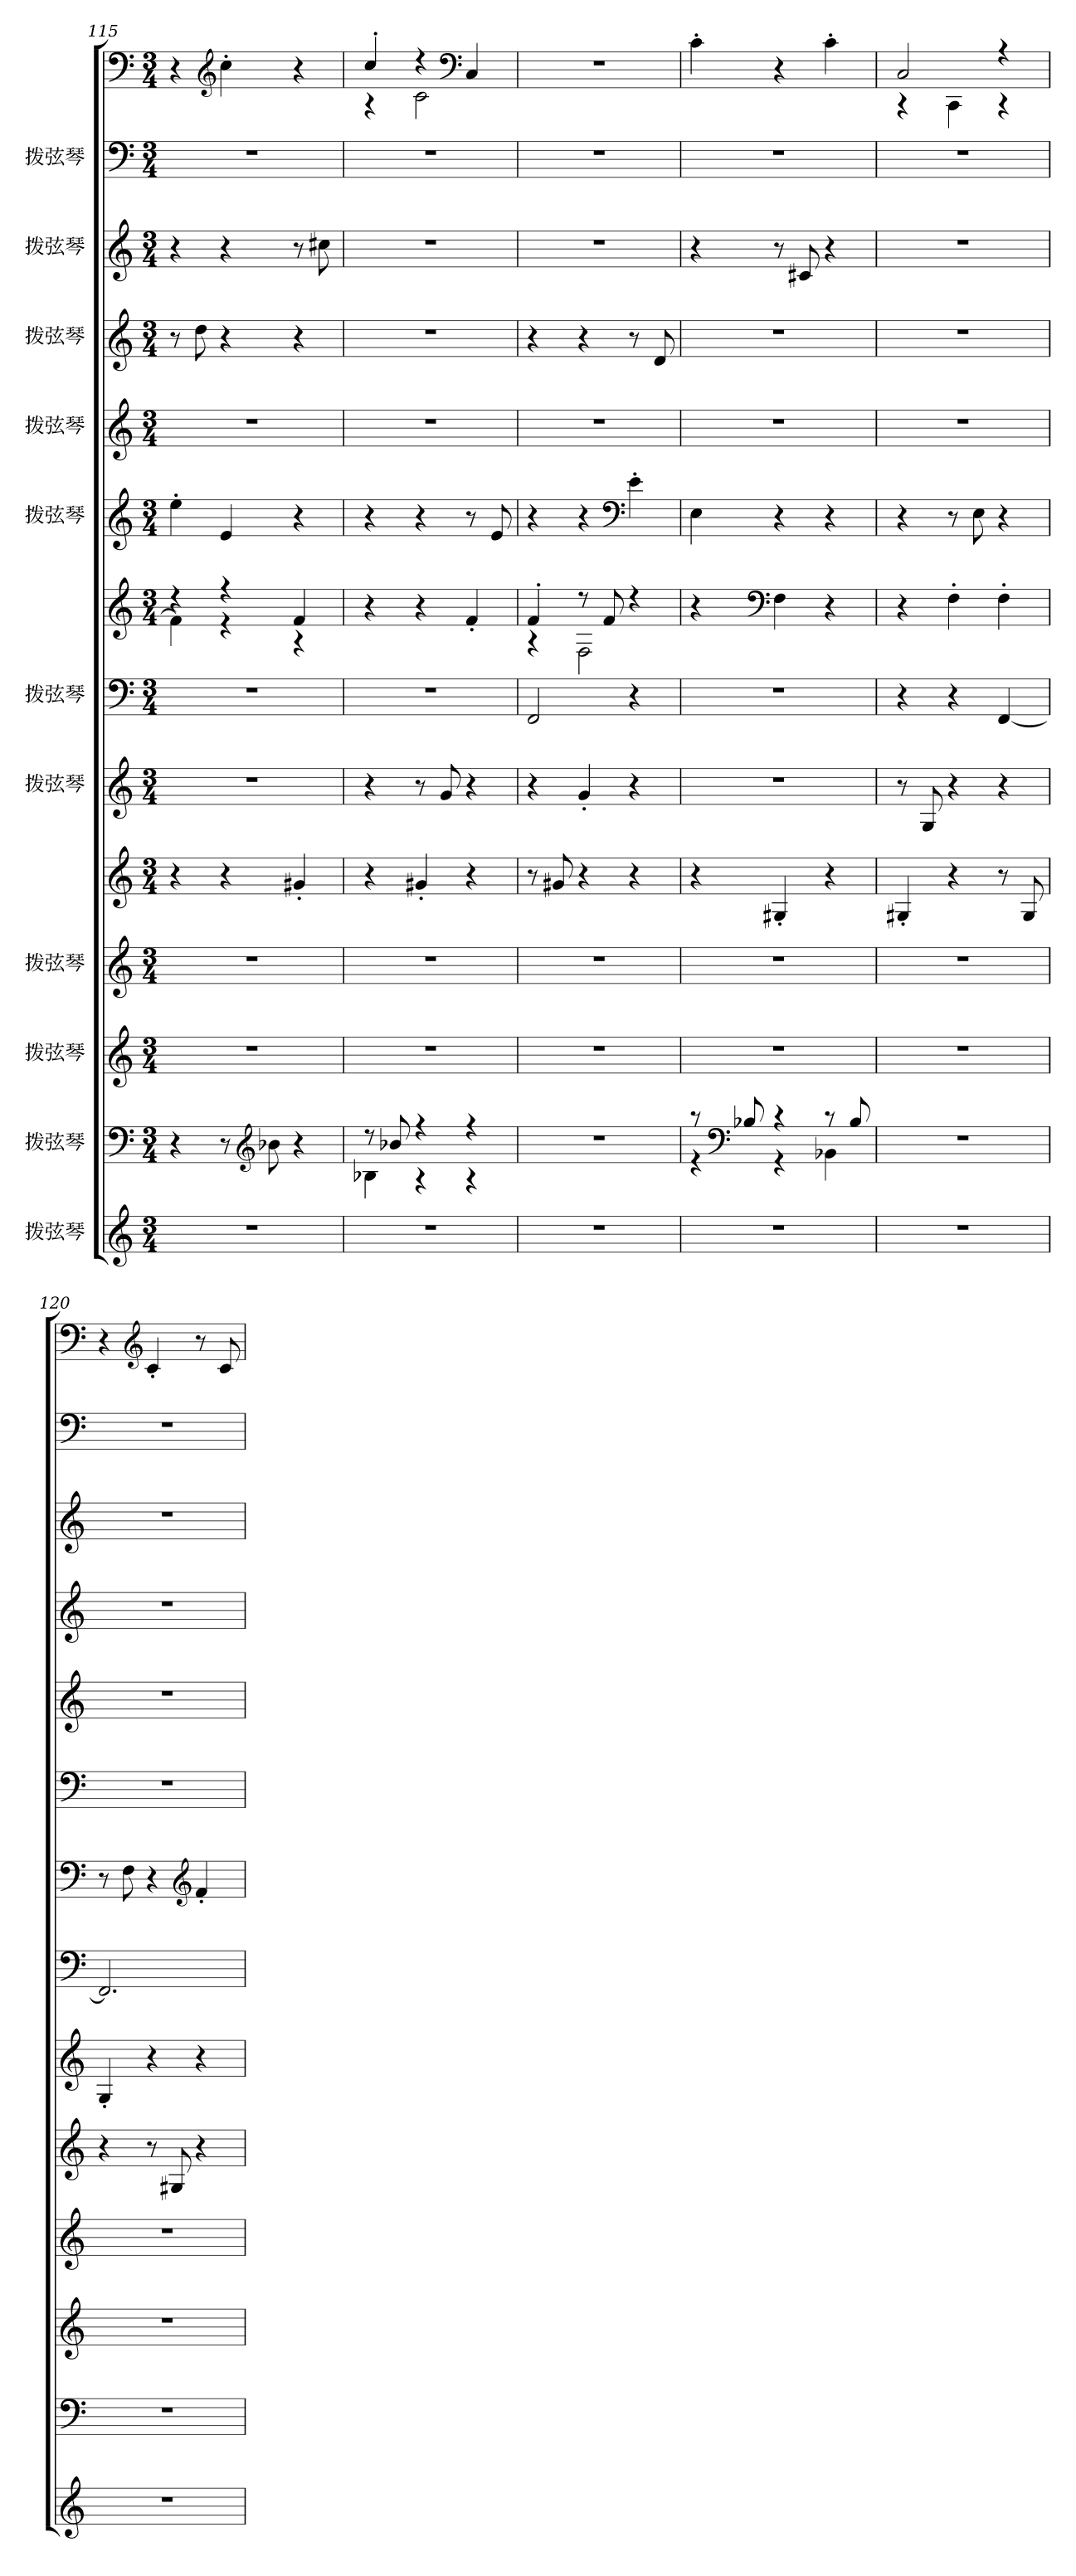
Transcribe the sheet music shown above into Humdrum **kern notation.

**kern	**kern	**kern	**kern	**kern	**kern	**kern	**kern	**kern	**kern	**kern	**kern	**kern	**kern
*part11	*part10	*part9	*part8	*part8	*part7	*part6	*part6	*part5	*part4	*part3	*part2	*part1	*part1
*staff14	*staff13	*staff12	*staff11	*staff10	*staff9	*staff8	*staff7	*staff6	*staff5	*staff4	*staff3	*staff2	*staff1
*I"拨弦琴	*I"拨弦琴	*I"拨弦琴	*I"拨弦琴	*	*I"拨弦琴	*I"拨弦琴	*	*I"拨弦琴	*I"拨弦琴	*I"拨弦琴	*I"拨弦琴	*I"拨弦琴	*
*clefG2	*clefF4	*clefG2	*clefG2	*clefG2	*clefG2	*clefF4	*clefG2	*clefG2	*clefG2	*clefG2	*clefG2	*clefF4	*clefF4
*k[]	*k[]	*k[]	*k[]	*k[]	*k[]	*k[]	*k[]	*k[]	*k[]	*k[]	*k[]	*k[]	*k[]
*M3/4	*M3/4	*M3/4	*M3/4	*M3/4	*M3/4	*M3/4	*M3/4	*M3/4	*M3/4	*M3/4	*M3/4	*M3/4	*M3/4
=115	=115	=115	=115	=115	=115	=115	=115	=115	=115	=115	=115	=115	=115
*	*	*	*	*	*	*	*^	*	*	*	*	*	*
2.r	4r	2.r	2.r	4r	2.r	2.r	4r	4f\]	4ee'\	2.r	8r	4r	2.r	4r
.	.	.	.	.	.	.	.	.	.	.	8dd\	.	.	.
*	*	*	*	*	*	*	*	*	*	*	*	*	*	*clefG2
.	8r	.	.	4r	.	.	4r	4r	4e/	.	4r	4r	.	4cc'\
*	*clefG2	*	*	*	*	*	*	*	*	*	*	*	*	*
.	8b-X\	.	.	.	.	.	.	.	.	.	.	.	.	.
.	4r	.	.	4g#X'/	.	.	4f/	4r	4r	.	4r	8r	.	4r
.	.	.	.	.	.	.	.	.	.	.	.	8cc#X\	.	.
*	*	*	*	*	*	*	*v	*v	*	*	*	*	*	*
=116	=116	=116	=116	=116	=116	=116	=116	=116	=116	=116	=116	=116	=116
*	*^	*	*	*	*	*	*	*	*	*	*	*	*^
2.r	8r	4B-X\	2.r	2.r	4r	4r	2.r	4r	4r	2.r	2.r	2.r	2.r	4cc'/	4r
.	8b-X/	.	.	.	.	.	.	.	.	.	.	.	.	.	.
.	4r	4r	.	.	4g#X'/	8r	.	4r	4r	.	.	.	.	4r	2c\
.	.	.	.	.	.	8g/	.	.	.	.	.	.	.	.	.
*	*	*	*	*	*	*	*	*	*	*	*	*	*	*clefF4	*
.	4r	4r	.	.	4r	4r	.	4f'/	8r	.	.	.	.	4C/	.
.	.	.	.	.	.	.	.	.	8e/	.	.	.	.	.	.
*	*v	*v	*	*	*	*	*	*	*	*	*	*	*	*v	*v
!!LO:PB:g=z
=117	=117	=117	=117	=117	=117	=117	=117	=117	=117	=117	=117	=117	=117
*	*	*	*	*	*	*	*^	*	*	*	*	*	*
2.r	2.r	2.r	2.r	8r	4r	2FF/	4f'/	4r	4r	2.r	4r	2.r	2.r	2.r
.	.	.	.	8g#X/	.	.	.	.	.	.	.	.	.	.
.	.	.	.	4r	4g'/	.	8r	2F\	4r	.	4r	.	.	.
.	.	.	.	.	.	.	8f/	.	.	.	.	.	.	.
*	*	*	*	*	*	*	*	*	*clefF4	*	*	*	*	*
.	.	.	.	4r	4r	4r	4r	.	4e'\	.	8r	.	.	.
.	.	.	.	.	.	.	.	.	.	.	8d/	.	.	.
*	*	*	*	*	*	*	*v	*v	*	*	*	*	*	*
=118	=118	=118	=118	=118	=118	=118	=118	=118	=118	=118	=118	=118	=118
*	*^	*	*	*	*	*	*	*	*	*	*	*	*
2.r	8r	4r	2.r	2.r	4r	2.r	2.r	4r	4E\	2.r	2.r	4r	2.r	4c'\
*	*clefF4	*	*	*	*	*	*	*	*	*	*	*	*	*
.	8B-X/	.	.	.	.	.	.	.	.	.	.	.	.	.
*	*	*	*	*	*	*	*	*clefF4	*	*	*	*	*	*
.	4r	4r	.	.	4G#X'/	.	.	4F\	4r	.	.	8r	.	4r
.	.	.	.	.	.	.	.	.	.	.	.	8c#X/	.	.
.	8r	4BB-X\	.	.	4r	.	.	4r	4r	.	.	4r	.	4c'\
.	8B-/	.	.	.	.	.	.	.	.	.	.	.	.	.
*	*v	*v	*	*	*	*	*	*	*	*	*	*	*	*
=119	=119	=119	=119	=119	=119	=119	=119	=119	=119	=119	=119	=119	=119
*	*	*	*	*	*	*	*	*	*	*	*	*	*^
2.r	2.r	2.r	2.r	4G#X'/	8r	4r	4r	4r	2.r	2.r	2.r	2.r	2C/	4r
.	.	.	.	.	8G/	.	.	.	.	.	.	.	.	.
.	.	.	.	4r	4r	4r	4F'\	8r	.	.	.	.	.	4CC\
.	.	.	.	.	.	.	.	8E\	.	.	.	.	.	.
.	.	.	.	8r	4r	[4FF/	4F'\	4r	.	.	.	.	4r	4r
.	.	.	.	8G#/	.	.	.	.	.	.	.	.	.	.
*	*	*	*	*	*	*	*	*	*	*	*	*	*v	*v
=120	=120	=120	=120	=120	=120	=120	=120	=120	=120	=120	=120	=120	=120
2.r	2.r	2.r	2.r	4r	4G'/	2.FF/]	8r	2.r	2.r	2.r	2.r	2.r	4r
.	.	.	.	.	.	.	8F\	.	.	.	.	.	.
*	*	*	*	*	*	*	*	*	*	*	*	*	*clefG2
.	.	.	.	8r	4r	.	4r	.	.	.	.	.	4c'/
.	.	.	.	8G#X/	.	.	.	.	.	.	.	.	.
*	*	*	*	*	*	*	*clefG2	*	*	*	*	*	*
.	.	.	.	4r	4r	.	4f'/	.	.	.	.	.	8r
.	.	.	.	.	.	.	.	.	.	.	.	.	8c/
=	=	=	=	=	=	=	=	=	=	=	=	=	=
*-	*-	*-	*-	*-	*-	*-	*-	*-	*-	*-	*-	*-	*-
